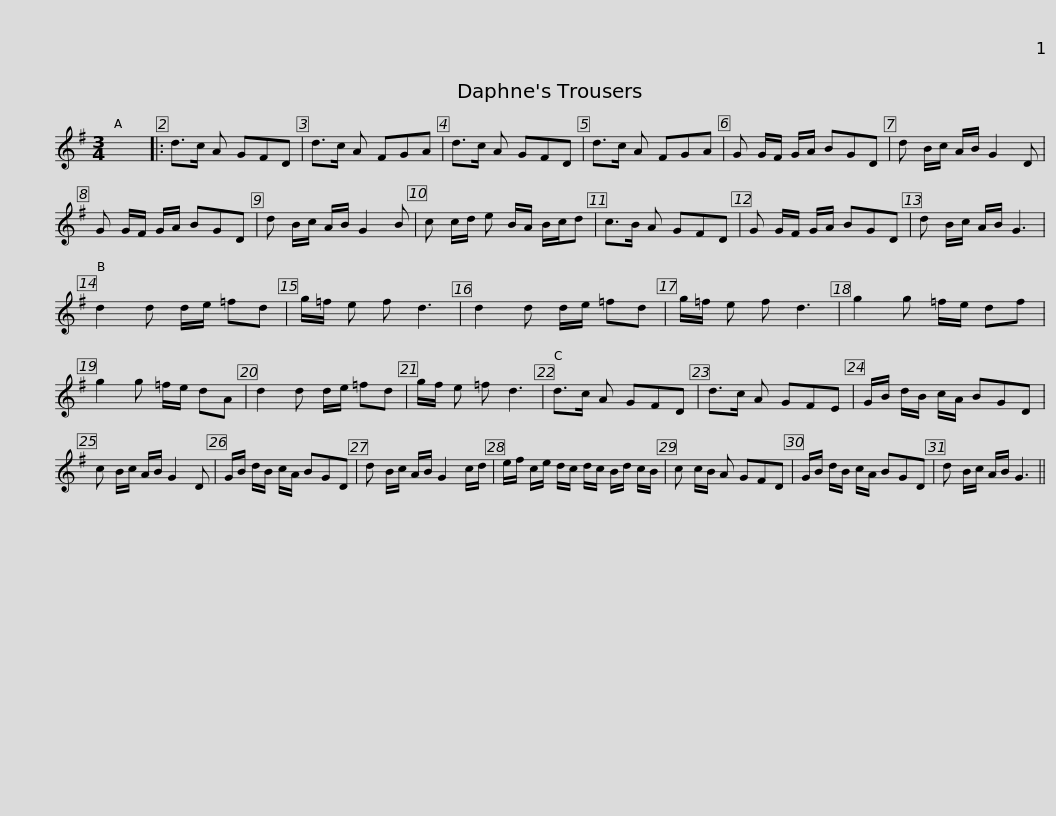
X:1
L:1/8
M:3/4
I:linebreak $
K:G
V:1 treble
V:1
 x6 |: d>c A GFD | d>c A FGA | d>c A GFD | d>c A FGA | %5
 G G/F/ G/A/ BGD | d B/c/ A/B/ G2 D |$ G G/F/ G/A/ BGD | d B/c/ A/B/ G2 B | c c/d/ e B/A/ B/c/d | %10
 c>B A GFD | G G/F/ G/A/ BGD | d B/c/ A/B/ G3 |$ d2 d d/e/ =fd | g/=f/ e f d3 | %15
 d2 d d/e/ =fd | g/=f/ e f d3 | g2 g =f/e/ df | g2 g =f/e/ dA | d2 d d/e/ =fd |$ %20
 g/f/ e =f d3 | d>c A GFD | d>c A GFE | G/B/ d/B/ c/A/ BGD | c B/c/ A/B/ G2 D | %25
 G/B/ d/B/ c/A/ BGD |$ d B/c/ A/B/ G2 c/d/ | e/f/ c/e/ d/c/ d/c/ B/d/ c/B/ | c c/B/ A GFD | G/B/ d/B/ c/A/ BGD | %30
 d B/c/ A/B/ G3 || %31
